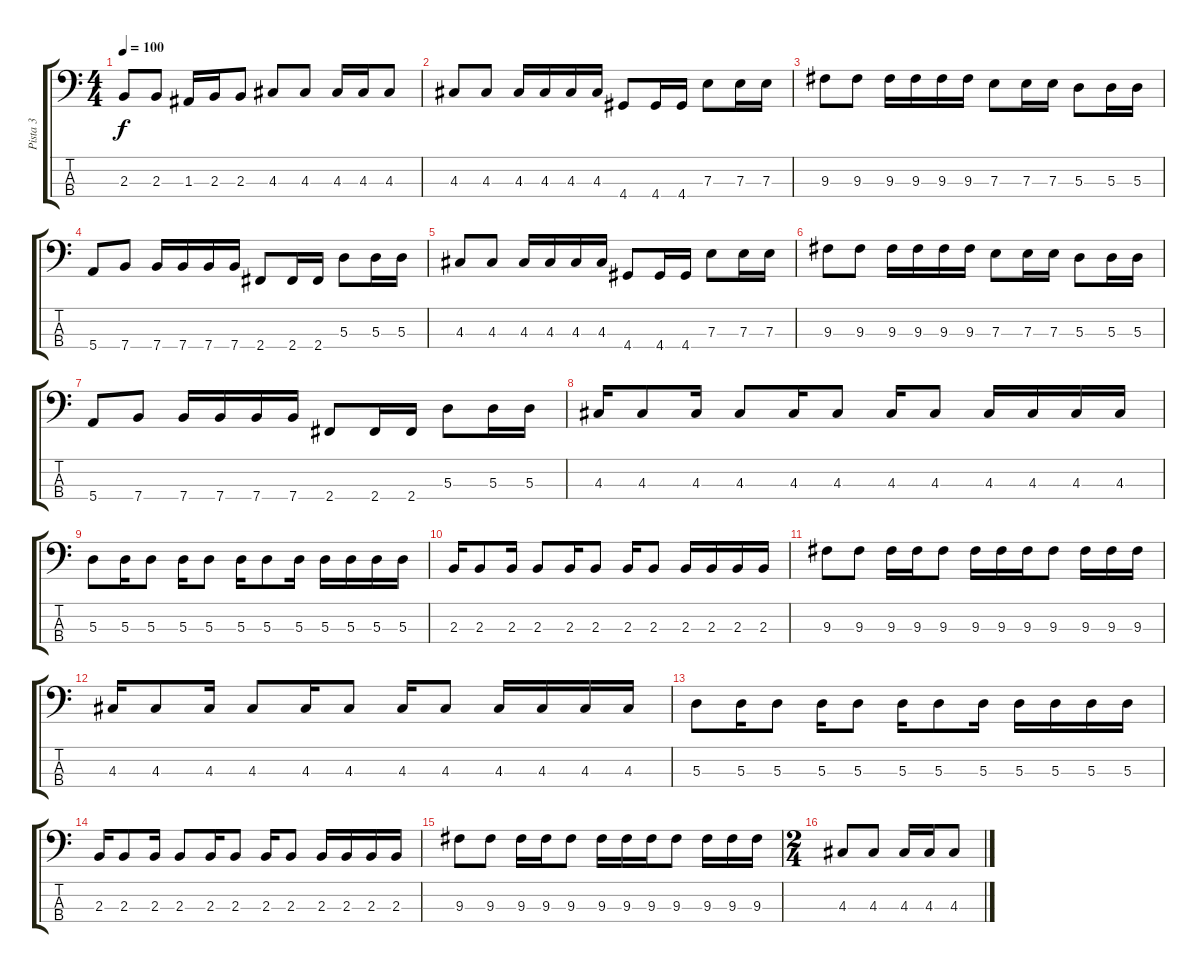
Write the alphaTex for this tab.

\track ("Pista 3" "Pista 3") {instrument electricbasspick}
\staff {score tabs}
\tuning (G2 D2 A1 E1) {hide}
\ts (4 4)
\tempo 100
\clef f4
\ks c
2.3.8{dy f} 2.3.8 1.3.16 2.3.16 2.3.8 4.3.8 4.3.8 4.3.16 4.3.16 4.3.8 |
4.3.8 4.3.8 4.3.16 4.3.16 4.3.16 4.3.16 4.4.8 4.4.16 4.4.16 7.3.8 7.3.16 7.3.16 |
9.3.8 9.3.8 9.3.16 9.3.16 9.3.16 9.3.16 7.3.8 7.3.16 7.3.16 5.3.8 5.3.16 5.3.16 |
5.4.8 7.4.8 7.4.16 7.4.16 7.4.16 7.4.16 2.4.8 2.4.16 2.4.16 5.3.8 5.3.16 5.3.16 |
4.3.8 4.3.8 4.3.16 4.3.16 4.3.16 4.3.16 4.4.8 4.4.16 4.4.16 7.3.8 7.3.16 7.3.16 |
9.3.8 9.3.8 9.3.16 9.3.16 9.3.16 9.3.16 7.3.8 7.3.16 7.3.16 5.3.8 5.3.16 5.3.16 |
5.4.8 7.4.8 7.4.16 7.4.16 7.4.16 7.4.16 2.4.8 2.4.16 2.4.16 5.3.8 5.3.16 5.3.16 |
4.3.16 4.3.8 4.3.16 4.3.8 4.3.16 4.3.8 4.3.16 4.3.8 4.3.16 4.3.16 4.3.16 4.3.16 |
5.3.8 5.3.16 5.3.8 5.3.16 5.3.8 5.3.16 5.3.8 5.3.16 5.3.16 5.3.16 5.3.16 5.3.16 |
2.3.16 2.3.8 2.3.16 2.3.8 2.3.16 2.3.8 2.3.16 2.3.8 2.3.16 2.3.16 2.3.16 2.3.16 |
9.3.8 9.3.8 9.3.16 9.3.16 9.3.8 9.3.16 9.3.16 9.3.16 9.3.8 9.3.16 9.3.16 9.3.16 |
4.3.16 4.3.8 4.3.16 4.3.8 4.3.16 4.3.8 4.3.16 4.3.8 4.3.16 4.3.16 4.3.16 4.3.16 |
5.3.8 5.3.16 5.3.8 5.3.16 5.3.8 5.3.16 5.3.8 5.3.16 5.3.16 5.3.16 5.3.16 5.3.16 |
2.3.16 2.3.8 2.3.16 2.3.8 2.3.16 2.3.8 2.3.16 2.3.8 2.3.16 2.3.16 2.3.16 2.3.16 |
9.3.8 9.3.8 9.3.16 9.3.16 9.3.8 9.3.16 9.3.16 9.3.16 9.3.8 9.3.16 9.3.16 9.3.16 |
\ts (2 4)
4.3.8 4.3.8 4.3.16 4.3.16 4.3.8
